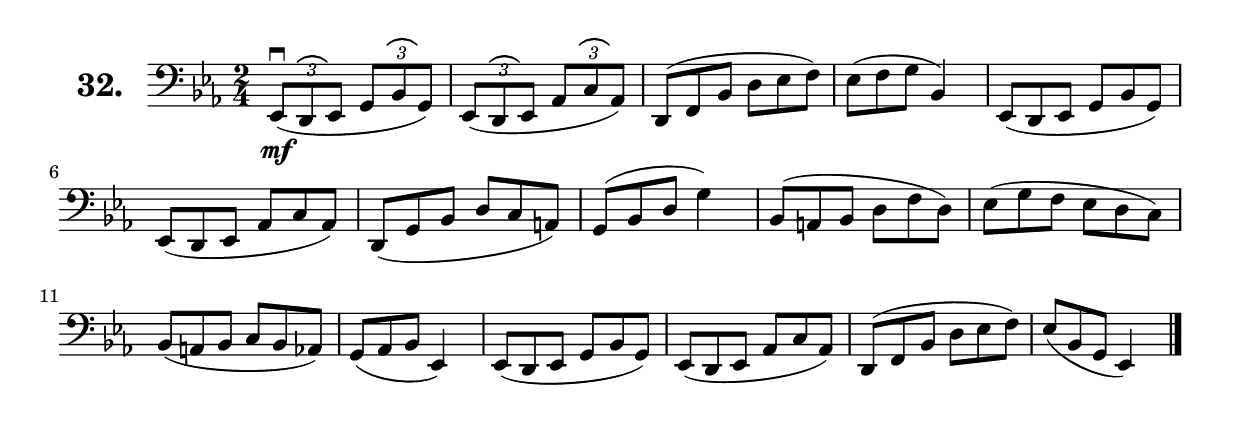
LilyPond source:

\version "2.18.2"

\include "../global-files/tuplet-bow.ily"

\score {
  \new StaffGroup = "" \with {
    instrumentName = \markup { \bold \huge { \larger "32." }}
  }
  <<
    \new Staff = "celloI"
    \relative c, {
      \clef bass
      \key es \major
      \time 2/4

      \tuplet 3/2 4 {
        es8\downbow\mf( d es g bes g) | %01
        es( d es as c as)             | %02

        \omit TupletNumber
        \override TupletBracket.stencil = ##f  

        d,( f bes d es f)             | %03
        es( f g
      } bes,4)                        | %04
      \tuplet 3/2 4 {
        es,8( d es g bes g)           | %05
        es( d es as c as)             | %06
        d,( g bes d c a)              | %07
        g( bes d
      } g4)                           | %08
      \tuplet 3/2 4 {
        bes,8( a bes d f d)           | %09
        es( g f es d c)               | %10
        bes( a bes c bes as)          | %11
        g( as bes
      } es,4)                         | %12
      \tuplet 3/2 4 {
        es8( d es g bes g)            | %13
        es( d es as c as)             | %14
        d,( f bes d es f)             | %15
        es( bes g
      } es4) \bar "|."                | %16

    }
  >>
  \layout {
    \printTupletBow
  }
  \header {
    composer = "Sebastian Lee"
    %opus = "Op. 70"
  }
}
